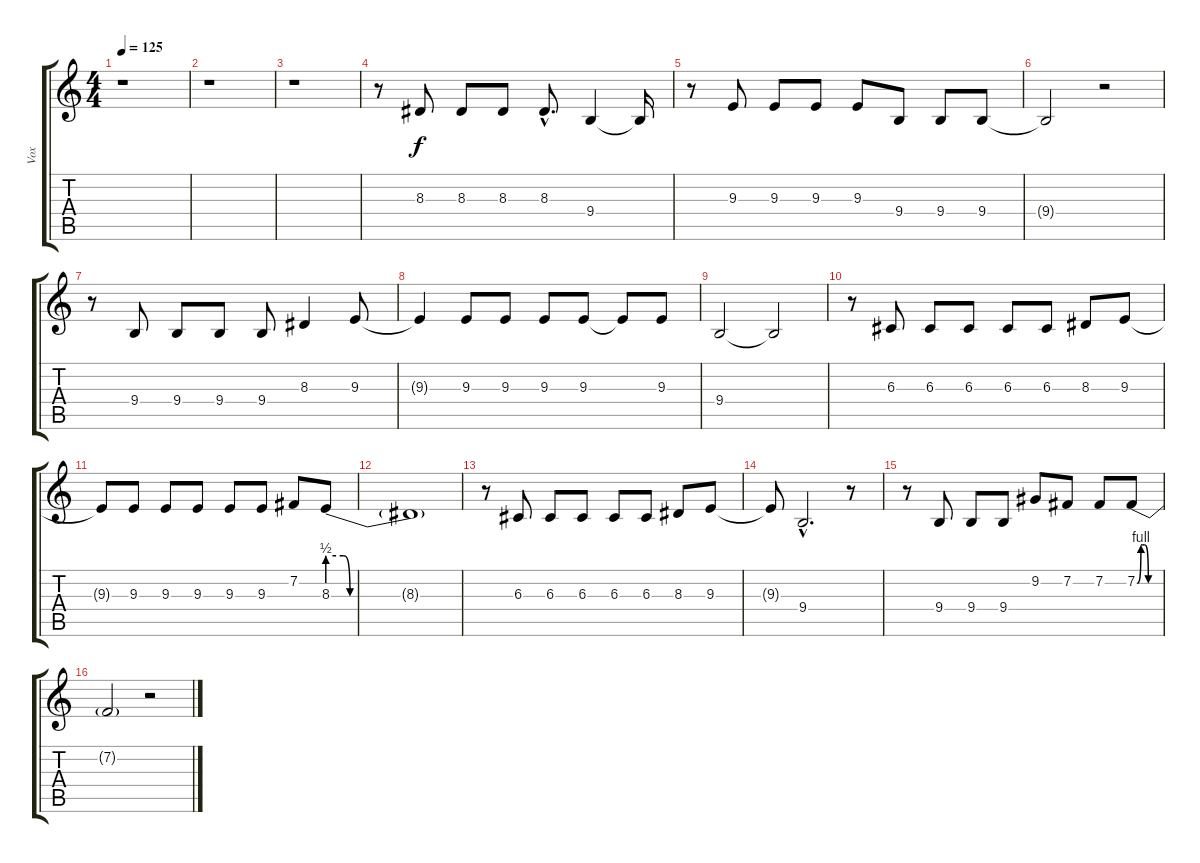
\track ("Vox" "Vox") {instrument altosax}
\staff {score tabs}
\tuning (E4 B3 G3 D3 A2 E2) {hide}
\ts (4 4)
\tempo 125
\clef g2
\ks c
r.1{dy f} |
r.1 |
r.1 |
r.8 8.3.8 8.3.8 8.3.8 8.3{hac}.8{d} 9.4.4 9.4{t}.16 |
r.8 9.3.8 9.3.8 9.3.8 9.3.8 9.4.8 9.4.8 9.4.8 |
9.4{t}.2 r.2 |
r.8 9.4.8 9.4.8 9.4.8 9.4.8 8.3.4 9.3.8 |
9.3{t}.4 9.3.8 9.3.8 9.3.8 9.3.8 9.3{t}.8 9.3.8 |
9.4.2 9.4{t}.2 |
r.8 6.3.8 6.3.8 6.3.8 6.3.8 6.3.8 8.3.8 9.3.8 |
9.3{t}.8 9.3.8 9.3.8 9.3.8 9.3.8 9.3.8 7.2.8 8.3{be (custom 0 2 7 2 10 0 40 0 60 0)}.8 |
8.3{t}.1 |
r.8 6.3.8 6.3.8 6.3.8 6.3.8 6.3.8 8.3.8 9.3.8 |
9.3{t}.8 9.4{hac}.2{d} r.8 |
r.8 9.4.8 9.4.8 9.4.8 9.2.8 7.2.8 7.2.8 7.2{be (custom 0 0 10 4 15 4 20 4 30 0 45 0 60 0)}.8 |
7.2{t}.2 r.2
